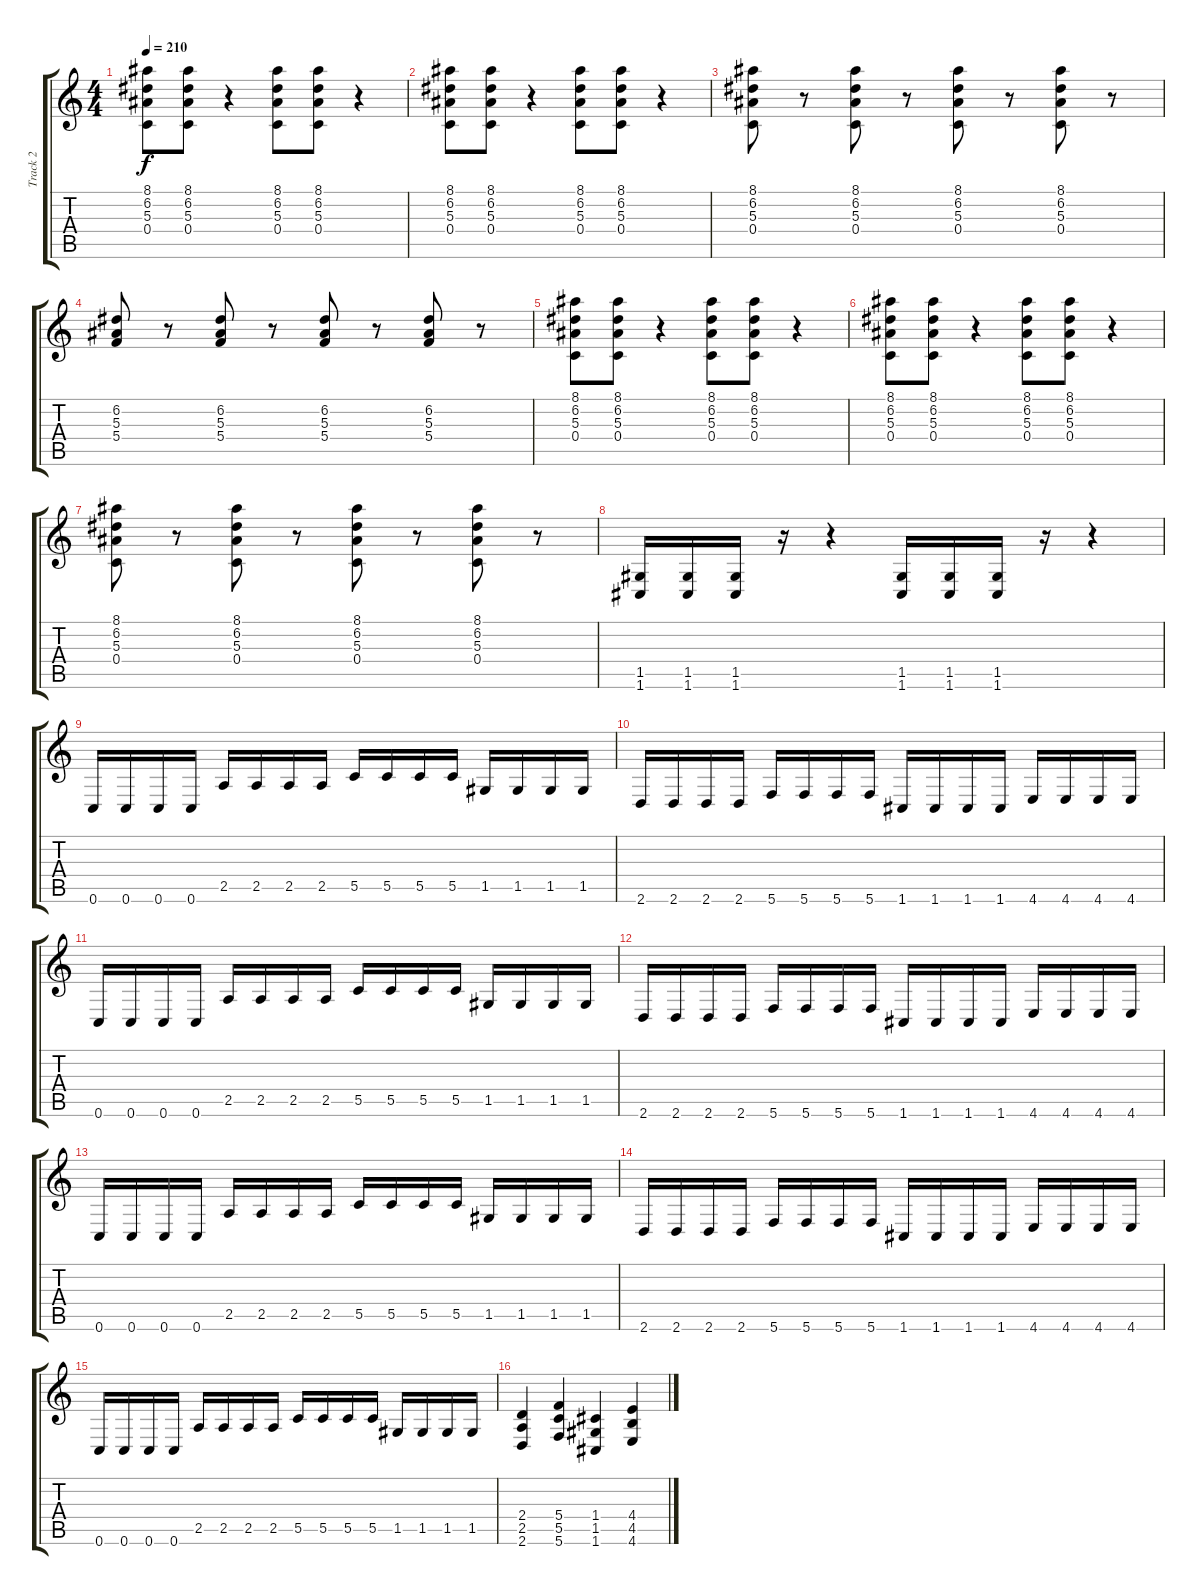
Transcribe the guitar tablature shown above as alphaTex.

\track ("Track 2" "Track 2") {instrument distortionguitar}
\staff {score tabs}
\tuning (D4 A3 F3 C3 G2 C2) {hide}
\ts (4 4)
\tempo 210
\clef g2
\ks c
(8.1 6.2 5.3 0.4).8{dy f} (8.1 6.2 5.3 0.4).8 r.4 (8.1 6.2 5.3 0.4).8 (8.1 6.2 5.3 0.4).8 r.4 |
(8.1 6.2 5.3 0.4).8 (8.1 6.2 5.3 0.4).8 r.4 (8.1 6.2 5.3 0.4).8 (8.1 6.2 5.3 0.4).8 r.4 |
(8.1 6.2 5.3 0.4).8 r.8 (8.1 6.2 5.3 0.4).8 r.8 (8.1 6.2 5.3 0.4).8 r.8 (8.1 6.2 5.3 0.4).8 r.8 |
(6.2 5.3 5.4).8 r.8 (6.2 5.3 5.4).8 r.8 (6.2 5.3 5.4).8 r.8 (6.2 5.3 5.4).8 r.8 |
(8.1 6.2 5.3 0.4).8 (8.1 6.2 5.3 0.4).8 r.4 (8.1 6.2 5.3 0.4).8 (8.1 6.2 5.3 0.4).8 r.4 |
(8.1 6.2 5.3 0.4).8 (8.1 6.2 5.3 0.4).8 r.4 (8.1 6.2 5.3 0.4).8 (8.1 6.2 5.3 0.4).8 r.4 |
(8.1 6.2 5.3 0.4).8 r.8 (8.1 6.2 5.3 0.4).8 r.8 (8.1 6.2 5.3 0.4).8 r.8 (8.1 6.2 5.3 0.4).8 r.8 |
(1.5 1.6).16 (1.5 1.6).16 (1.5 1.6).16 r.16 r.4 (1.5 1.6).16 (1.5 1.6).16 (1.5 1.6).16 r.16 r.4 |
0.6.16 0.6.16 0.6.16 0.6.16 2.5.16 2.5.16 2.5.16 2.5.16 5.5.16 5.5.16 5.5.16 5.5.16 1.5.16 1.5.16 1.5.16 1.5.16 |
2.6.16 2.6.16 2.6.16 2.6.16 5.6.16 5.6.16 5.6.16 5.6.16 1.6.16 1.6.16 1.6.16 1.6.16 4.6.16 4.6.16 4.6.16 4.6.16 |
0.6.16 0.6.16 0.6.16 0.6.16 2.5.16 2.5.16 2.5.16 2.5.16 5.5.16 5.5.16 5.5.16 5.5.16 1.5.16 1.5.16 1.5.16 1.5.16 |
2.6.16 2.6.16 2.6.16 2.6.16 5.6.16 5.6.16 5.6.16 5.6.16 1.6.16 1.6.16 1.6.16 1.6.16 4.6.16 4.6.16 4.6.16 4.6.16 |
0.6.16 0.6.16 0.6.16 0.6.16 2.5.16 2.5.16 2.5.16 2.5.16 5.5.16 5.5.16 5.5.16 5.5.16 1.5.16 1.5.16 1.5.16 1.5.16 |
2.6.16 2.6.16 2.6.16 2.6.16 5.6.16 5.6.16 5.6.16 5.6.16 1.6.16 1.6.16 1.6.16 1.6.16 4.6.16 4.6.16 4.6.16 4.6.16 |
0.6.16 0.6.16 0.6.16 0.6.16 2.5.16 2.5.16 2.5.16 2.5.16 5.5.16 5.5.16 5.5.16 5.5.16 1.5.16 1.5.16 1.5.16 1.5.16 |
(2.4 2.5 2.6).4 (5.4 5.5 5.6).4 (1.4 1.5 1.6).4 (4.4 4.5 4.6).4
